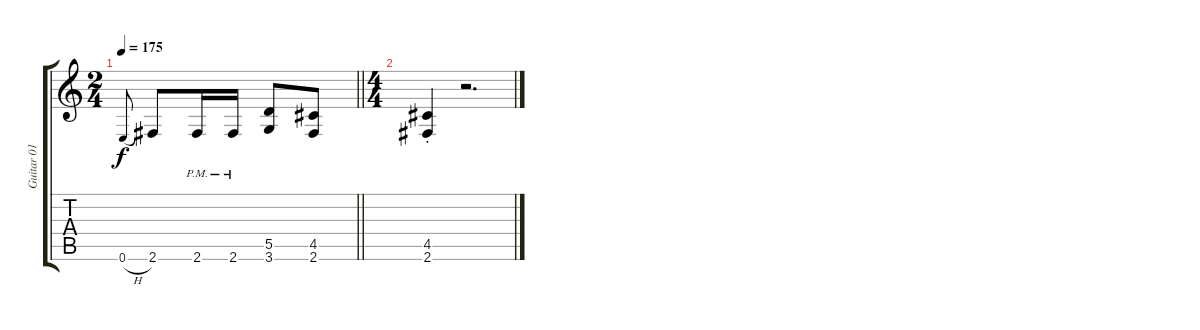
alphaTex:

\track ("Guitar 01" "Guitar 01") {instrument distortionguitar}
\staff {score tabs}
\tuning (E4 B3 G3 D3 A2 E2) {hide}
\ts (2 4)
\tempo 175
\clef g2
\barLineRight lightlight
\ks c
0.6{h}.8{gr onbeat dy f} 2.6.8 2.6{pm}.16 2.6{pm}.16 (5.5 3.6).8 (4.5 2.6).8 |
\ts (4 4)
(4.5{st} 2.6{st}).4 r.2{d}
